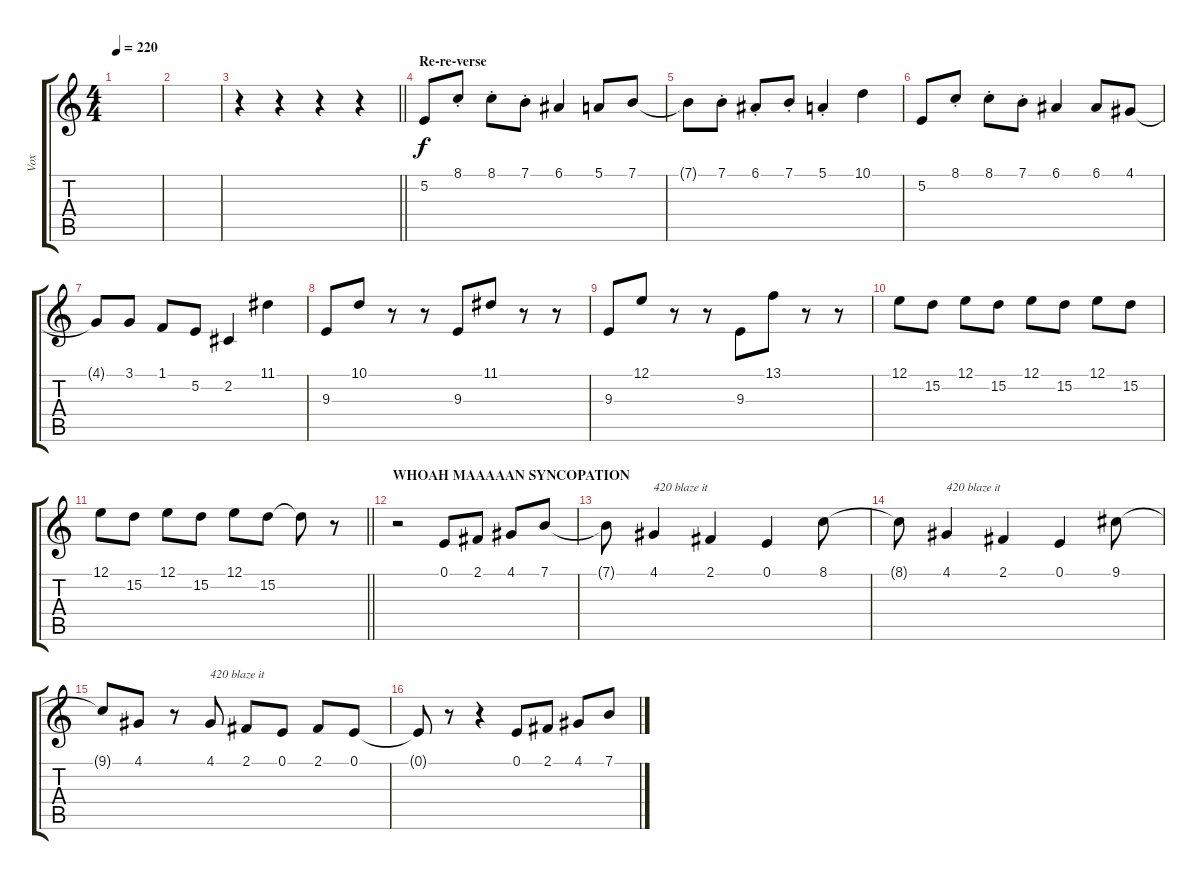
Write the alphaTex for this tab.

\track ("Vox" "Vox") {instrument acousticgrandpiano}
\staff {score tabs}
\tuning (E4 B3 G3 D3 A2 E2) {hide}
\ts (4 4)
\tempo 220
\clef g2
\ks c
|
|
\barLineRight lightlight
r.4{instrument acousticgrandpiano} r.4 r.4 r.4 |
\section ("" "Re-re-verse")
5.2.8 8.1{st}.8 8.1{st}.8 7.1{st}.8 6.1.4 5.1.8 7.1.8 |
7.1{t}.8 7.1{st}.8 6.1{st}.8 7.1{st}.8 5.1{st}.4 10.1.4 |
5.2.8 8.1{st}.8 8.1{st}.8 7.1{st}.8 6.1.4 6.1.8 4.1.8 |
4.1{t}.8 3.1.8 1.1.8 5.2.8 2.2.4 11.1.4 |
9.3.8 10.1.8 r.8 r.8 9.3.8 11.1.8 r.8 r.8 |
9.3.8 12.1.8 r.8 r.8 9.3.8 13.1.8 r.8 r.8 |
12.1.8 15.2.8 12.1.8 15.2.8 12.1.8 15.2.8 12.1.8 15.2.8 |
\barLineRight lightlight
12.1.8 15.2.8 12.1.8 15.2.8 12.1.8 15.2.8 15.2{t}.8 r.8 |
\section ("" "WHOAH MAAAAAN SYNCOPATION")
r.2 0.1.8 2.1.8 4.1.8 7.1.8 |
7.1{t}.8 4.1.4{txt "420 blaze it"} 2.1.4 0.1.4 8.1.8 |
8.1{t}.8 4.1.4{txt "420 blaze it"} 2.1.4 0.1.4 9.1.8 |
9.1{t}.8 4.1.8 r.8 4.1.8{txt "420 blaze it"} 2.1.8 0.1.8 2.1.8 0.1.8 |
0.1{t}.8 r.8 r.4 0.1.8 2.1.8 4.1.8 7.1.8
